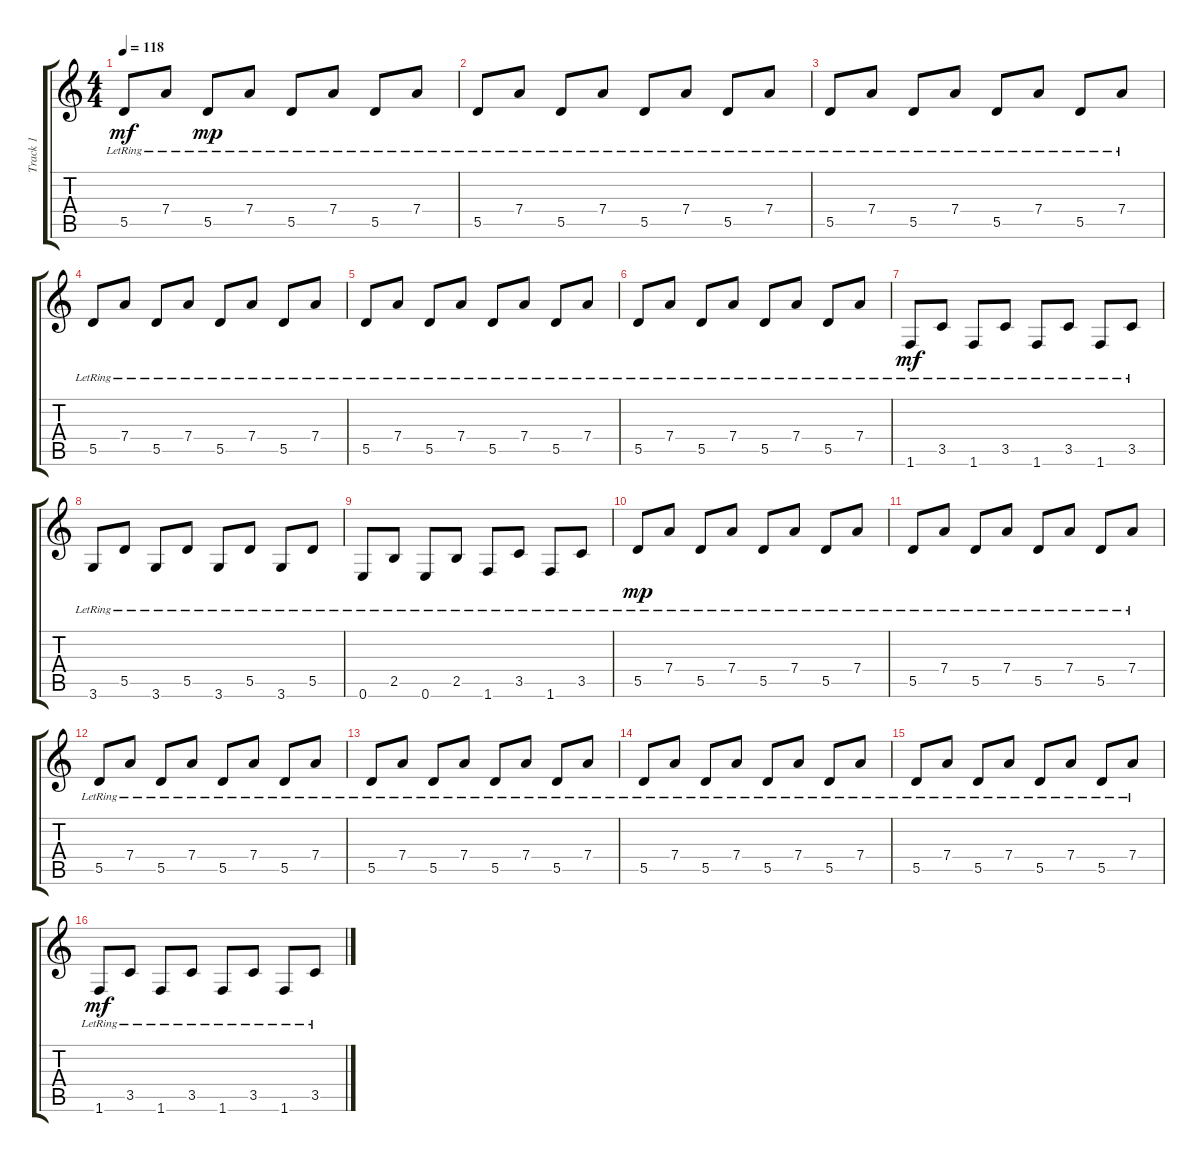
\track ("Track 1" "Track 1") {instrument distortionguitar}
\staff {score tabs}
\tuning (E4 B3 G3 D3 A2 E2) {hide}
\ts (4 4)
\tempo 118
\clef g2
\ks c
5.5{lr}.8{dy mf volume 10 instrument fx4atmosphere} 7.4{lr}.8 5.5{lr}.8{dy mp} 7.4{lr}.8 5.5{lr}.8 7.4{lr}.8 5.5{lr}.8 7.4{lr}.8 |
5.5{lr}.8 7.4{lr}.8 5.5{lr}.8 7.4{lr}.8 5.5{lr}.8 7.4{lr}.8 5.5{lr}.8 7.4{lr}.8 |
5.5{lr}.8 7.4{lr}.8 5.5{lr}.8 7.4{lr}.8 5.5{lr}.8 7.4{lr}.8 5.5{lr}.8 7.4{lr}.8 |
5.5{lr}.8 7.4{lr}.8 5.5{lr}.8 7.4{lr}.8 5.5{lr}.8 7.4{lr}.8 5.5{lr}.8 7.4{lr}.8 |
5.5{lr}.8 7.4{lr}.8 5.5{lr}.8 7.4{lr}.8 5.5{lr}.8 7.4{lr}.8 5.5{lr}.8 7.4{lr}.8 |
5.5{lr}.8 7.4{lr}.8 5.5{lr}.8 7.4{lr}.8 5.5{lr}.8 7.4{lr}.8 5.5{lr}.8 7.4{lr}.8 |
1.6{lr}.8{dy mf} 3.5{lr}.8 1.6{lr}.8 3.5{lr}.8 1.6{lr}.8 3.5{lr}.8 1.6{lr}.8 3.5{lr}.8 |
3.6{lr}.8 5.5{lr}.8 3.6{lr}.8 5.5{lr}.8 3.6{lr}.8 5.5{lr}.8 3.6{lr}.8 5.5{lr}.8 |
0.6{lr}.8 2.5{lr}.8 0.6{lr}.8 2.5{lr}.8 1.6{lr}.8 3.5{lr}.8 1.6{lr}.8 3.5{lr}.8 |
5.5{lr}.8{dy mp} 7.4{lr}.8 5.5{lr}.8 7.4{lr}.8 5.5{lr}.8 7.4{lr}.8 5.5{lr}.8 7.4{lr}.8 |
5.5{lr}.8 7.4{lr}.8 5.5{lr}.8 7.4{lr}.8 5.5{lr}.8 7.4{lr}.8 5.5{lr}.8 7.4{lr}.8 |
5.5{lr}.8 7.4{lr}.8 5.5{lr}.8 7.4{lr}.8 5.5{lr}.8 7.4{lr}.8 5.5{lr}.8 7.4{lr}.8 |
5.5{lr}.8 7.4{lr}.8 5.5{lr}.8 7.4{lr}.8 5.5{lr}.8 7.4{lr}.8 5.5{lr}.8 7.4{lr}.8 |
5.5{lr}.8 7.4{lr}.8 5.5{lr}.8 7.4{lr}.8 5.5{lr}.8 7.4{lr}.8 5.5{lr}.8 7.4{lr}.8 |
5.5{lr}.8 7.4{lr}.8 5.5{lr}.8 7.4{lr}.8 5.5{lr}.8 7.4{lr}.8 5.5{lr}.8 7.4{lr}.8 |
1.6{lr}.8{dy mf} 3.5{lr}.8 1.6{lr}.8 3.5{lr}.8 1.6{lr}.8 3.5{lr}.8 1.6{lr}.8 3.5{lr}.8
